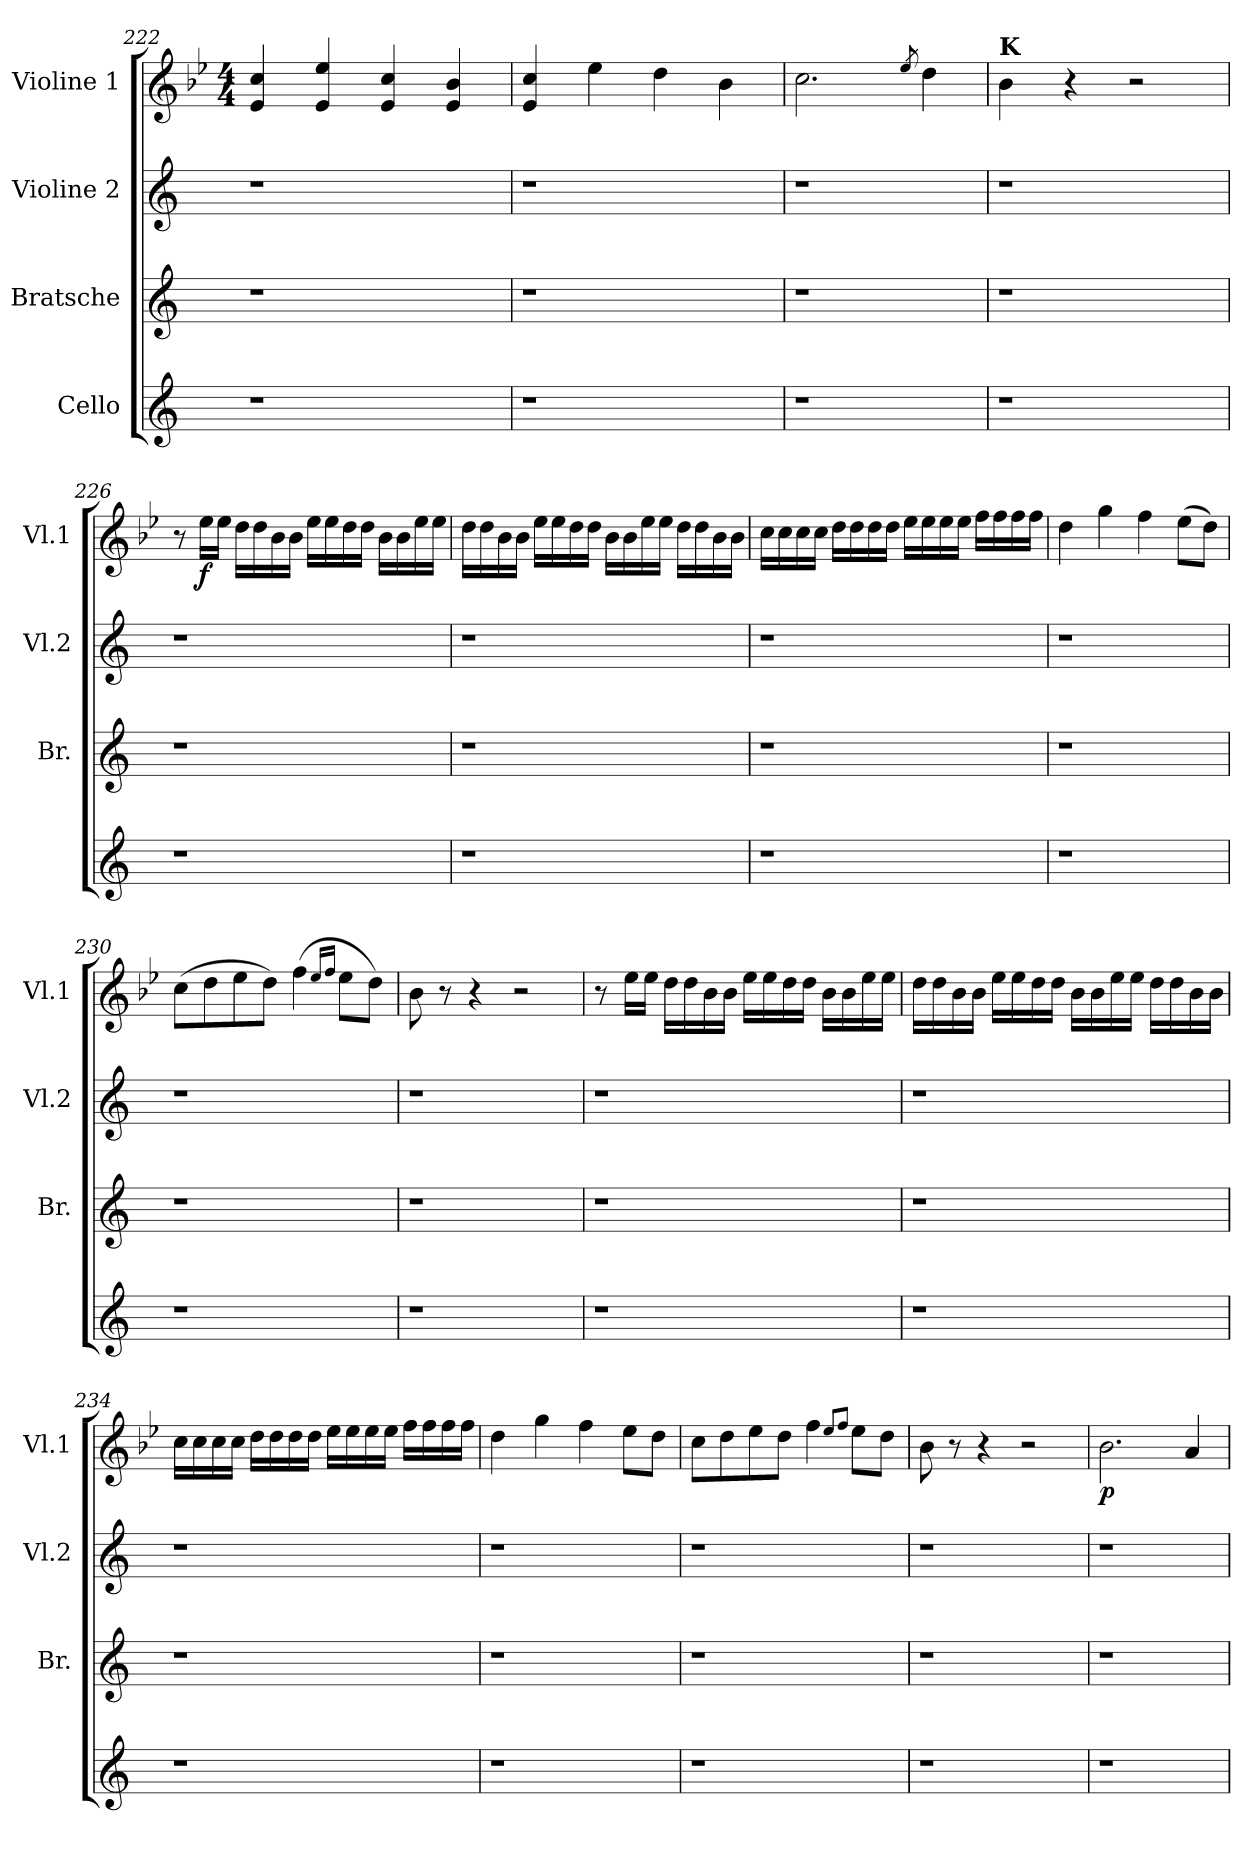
**kern	**kern	**kern	**kern	**dynam
*part4	*part3	*part2	*part1	*part1
*staff4	*staff3	*staff2	*staff1	*staff1
*I"Cello	*I"Bratsche	*I"Violine 2	*I"Violine 1	*
*	*I'Br.	*I'Vl.2	*I'Vl.1	*
*clefG2	*clefG2	*clefG2	*clefG2	*
*k[]	*k[]	*k[]	*k[b-e-]	*
*	*	*	*M4/4	*
=222	=222	=222	=222	=222
1r	1r	1r	4e-/ 4cc/	.
.	.	.	4e-/ 4ee-/	.
.	.	.	4e-/ 4cc/	.
.	.	.	4e-/ 4b-/	.
!!LO:LB:g=z
=223	=223	=223	=223	=223
1r	1r	1r	4e-/ 4cc/	.
.	.	.	4ee-\	.
.	.	.	4dd\	.
.	.	.	4b-\	.
=224	=224	=224	=224	=224
1r	1r	1r	2.cc\	.
.	.	.	8qee-/	.
.	.	.	4dd\	.
=225	=225	=225	=225	=225
!	!	!	!LO:TX:a:B:t=K	!
1r	1r	1r	4b-\	.
.	.	.	4r	.
.	.	.	2r	.
!!LO:LB:g=z
=226	=226	=226	=226	=226
1r	1r	1r	8r	.
!	!	!	!	!LO:DY:b
.	.	.	16ee-\LL	f
.	.	.	16ee-\JJ	.
.	.	.	16dd\LL	.
.	.	.	16dd\	.
.	.	.	16b-\	.
.	.	.	16b-\JJ	.
.	.	.	16ee-\LL	.
.	.	.	16ee-\	.
.	.	.	16dd\	.
.	.	.	16dd\JJ	.
.	.	.	16b-\LL	.
.	.	.	16b-\	.
.	.	.	16ee-\	.
.	.	.	16ee-\JJ	.
!!LO:PB:g=z
=227	=227	=227	=227	=227
1r	1r	1r	16dd\LL	.
.	.	.	16dd\	.
.	.	.	16b-\	.
.	.	.	16b-\JJ	.
.	.	.	16ee-\LL	.
.	.	.	16ee-\	.
.	.	.	16dd\	.
.	.	.	16dd\JJ	.
.	.	.	16b-\LL	.
.	.	.	16b-\	.
.	.	.	16ee-\	.
.	.	.	16ee-\JJ	.
.	.	.	16dd\LL	.
.	.	.	16dd\	.
.	.	.	16b-\	.
.	.	.	16b-\JJ	.
!!LO:LB:g=z
=228	=228	=228	=228	=228
1r	1r	1r	16cc\LL	.
.	.	.	16cc\	.
.	.	.	16cc\	.
.	.	.	16cc\JJ	.
.	.	.	16dd\LL	.
.	.	.	16dd\	.
.	.	.	16dd\	.
.	.	.	16dd\JJ	.
.	.	.	16ee-\LL	.
.	.	.	16ee-\	.
.	.	.	16ee-\	.
.	.	.	16ee-\JJ	.
.	.	.	16ff\LL	.
.	.	.	16ff\	.
.	.	.	16ff\	.
.	.	.	16ff\JJ	.
=229	=229	=229	=229	=229
1r	1r	1r	4dd\	.
.	.	.	4gg\	.
.	.	.	4ff\	.
.	.	.	(8ee-\L	.
.	.	.	8dd\J)	.
!!LO:LB:g=z
=230	=230	=230	=230	=230
1r	1r	1r	(8cc\L	.
.	.	.	8dd\	.
.	.	.	8ee-\	.
.	.	.	8dd\J)	.
.	.	.	(4ff\	.
.	.	.	16qee-/LL	.
.	.	.	16qff/JJ	.
.	.	.	8ee-\L	.
.	.	.	8dd\J)	.
!!LO:LB:g=z
=231	=231	=231	=231	=231
1r	1r	1r	8b-\	.
.	.	.	8r	.
.	.	.	4r	.
.	.	.	2r	.
=232	=232	=232	=232	=232
1r	1r	1r	8r	.
.	.	.	16ee-\LL	.
.	.	.	16ee-\JJ	.
.	.	.	16dd\LL	.
.	.	.	16dd\	.
.	.	.	16b-\	.
.	.	.	16b-\JJ	.
.	.	.	16ee-\LL	.
.	.	.	16ee-\	.
.	.	.	16dd\	.
.	.	.	16dd\JJ	.
.	.	.	16b-\LL	.
.	.	.	16b-\	.
.	.	.	16ee-\	.
.	.	.	16ee-\JJ	.
!!LO:PB:g=z
=233	=233	=233	=233	=233
1r	1r	1r	16dd\LL	.
.	.	.	16dd\	.
.	.	.	16b-\	.
.	.	.	16b-\JJ	.
.	.	.	16ee-\LL	.
.	.	.	16ee-\	.
.	.	.	16dd\	.
.	.	.	16dd\JJ	.
.	.	.	16b-\LL	.
.	.	.	16b-\	.
.	.	.	16ee-\	.
.	.	.	16ee-\JJ	.
.	.	.	16dd\LL	.
.	.	.	16dd\	.
.	.	.	16b-\	.
.	.	.	16b-\JJ	.
!!LO:LB:g=z
=234	=234	=234	=234	=234
1r	1r	1r	16cc\LL	.
.	.	.	16cc\	.
.	.	.	16cc\	.
.	.	.	16cc\JJ	.
.	.	.	16dd\LL	.
.	.	.	16dd\	.
.	.	.	16dd\	.
.	.	.	16dd\JJ	.
.	.	.	16ee-\LL	.
.	.	.	16ee-\	.
.	.	.	16ee-\	.
.	.	.	16ee-\JJ	.
.	.	.	16ff\LL	.
.	.	.	16ff\	.
.	.	.	16ff\	.
.	.	.	16ff\JJ	.
=235	=235	=235	=235	=235
1r	1r	1r	4dd\	.
.	.	.	4gg\	.
.	.	.	4ff\	.
.	.	.	8ee-\L	.
.	.	.	8dd\J	.
!!LO:LB:g=z
=236	=236	=236	=236	=236
1r	1r	1r	8cc\L	.
.	.	.	8dd\	.
.	.	.	8ee-\	.
.	.	.	8dd\J	.
.	.	.	4ff\	.
.	.	.	8qee-/L	.
.	.	.	8qff/J	.
.	.	.	8ee-\L	.
.	.	.	8dd\J	.
!!LO:LB:g=z
=237	=237	=237	=237	=237
1r	1r	1r	8b-\	.
.	.	.	8r	.
.	.	.	4r	.
.	.	.	2r	.
=238	=238	=238	=238	=238
!	!	!	!	!LO:DY:b
1r	1r	1r	2.b-\	p
.	.	.	4a/	.
=	=	=	=	=
*-	*-	*-	*-	*-
